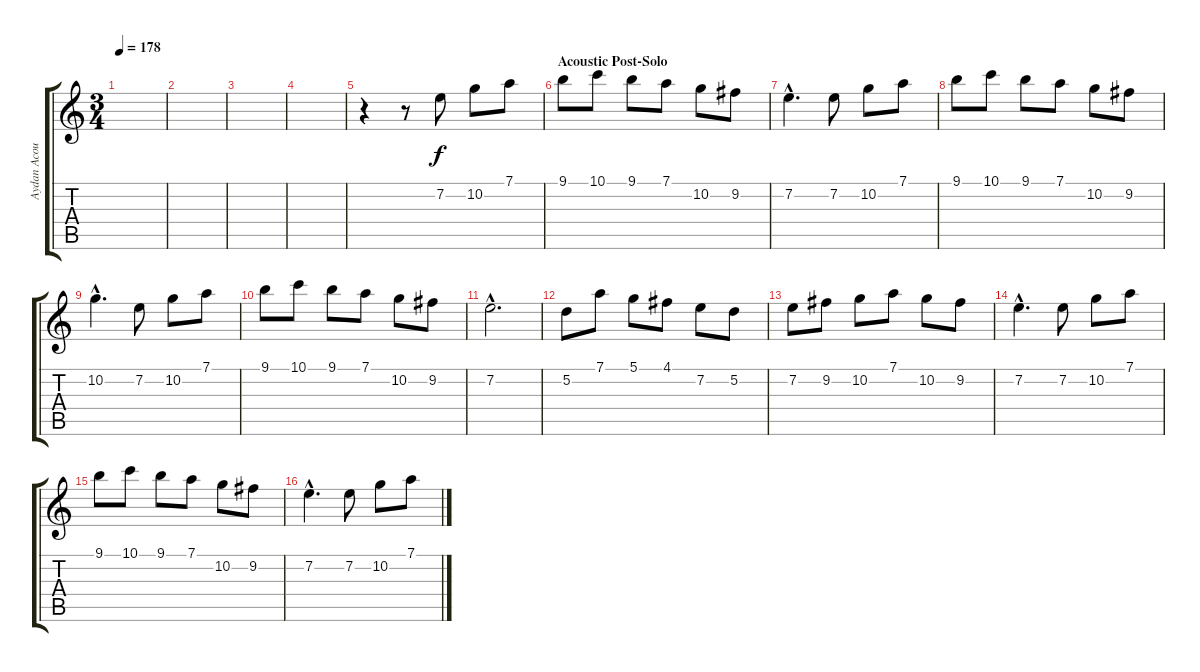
\track ("Aydan Acoustic Lead" "Aydan Acou") {instrument acousticguitarsteel}
\staff {score tabs}
\tuning (D4 A3 F3 C3 G2 D2) {hide}
\ts (3 4)
\tempo 178
\clef g2
\ks c
|
|
|
|
r.4 r.8 7.2.8 10.2.8 7.1.8 |
\section ("" "Acoustic Post-Solo")
9.1.8 10.1.8 9.1.8 7.1.8 10.2.8 9.2.8 |
7.2{hac}.4{d} 7.2.8 10.2.8 7.1.8 |
9.1.8 10.1.8 9.1.8 7.1.8 10.2.8 9.2.8 |
10.2{hac}.4{d} 7.2.8 10.2.8 7.1.8 |
9.1.8 10.1.8 9.1.8 7.1.8 10.2.8 9.2.8 |
7.2{hac}.2{d} |
5.2.8 7.1.8 5.1.8 4.1.8 7.2.8 5.2.8 |
7.2.8 9.2.8 10.2.8 7.1.8 10.2.8 9.2.8 |
7.2{hac}.4{d} 7.2.8 10.2.8 7.1.8 |
9.1.8 10.1.8 9.1.8 7.1.8 10.2.8 9.2.8 |
7.2{hac}.4{d} 7.2.8 10.2.8 7.1.8
